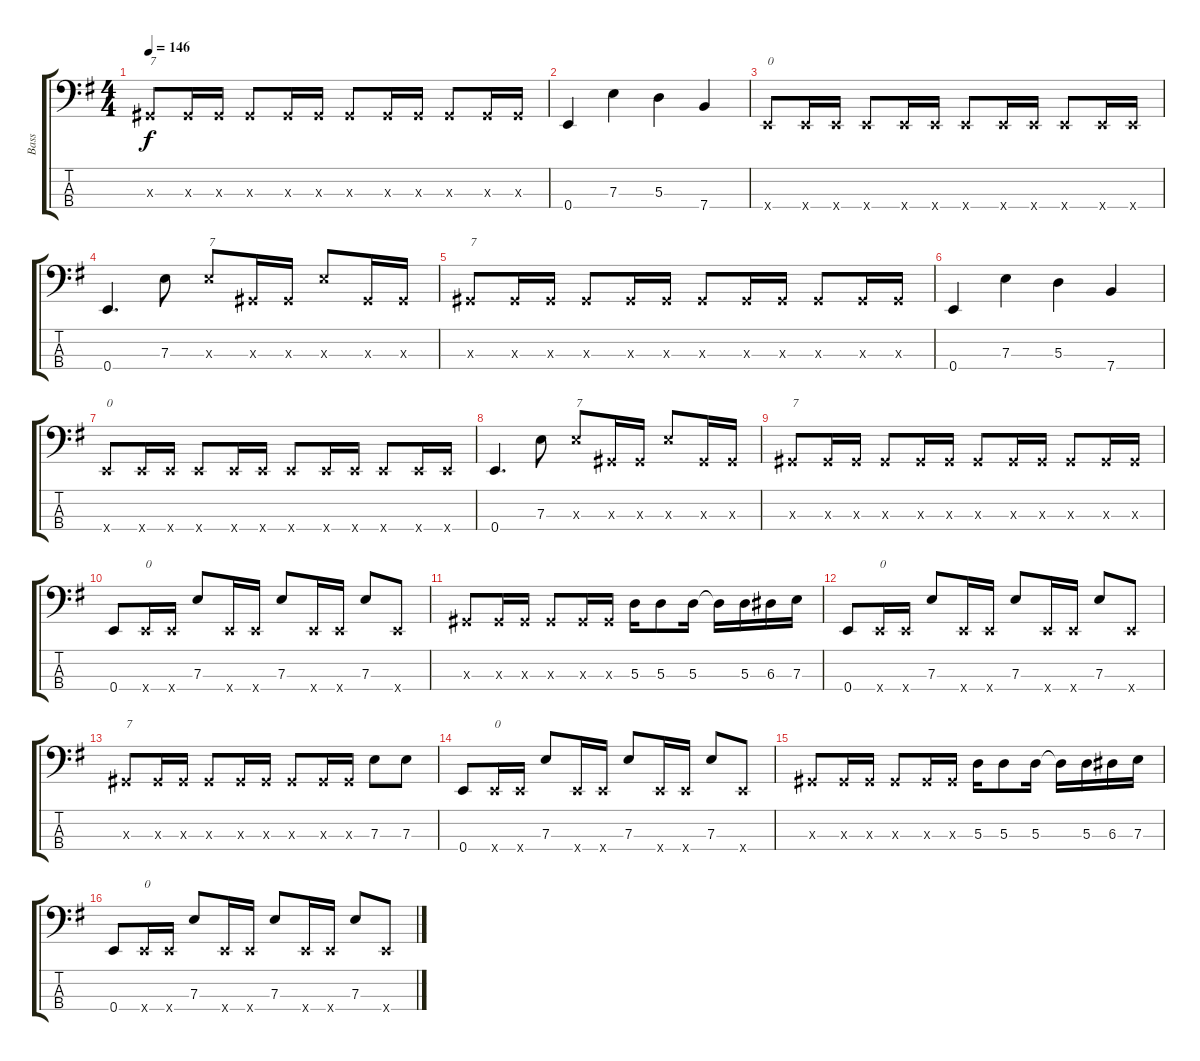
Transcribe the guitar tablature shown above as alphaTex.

\track ("Bass" "Bass") {instrument electricbassfinger}
\staff {score tabs}
\tuning (G2 D2 A1 E1) {hide}
\ts (4 4)
\tempo 146
\clef f4
\ks g
-1.3{x}.8{txt "7" dy f} -1.3{x}.16 -1.3{x}.16 -1.3{x}.8 -1.3{x}.16 -1.3{x}.16 -1.3{x}.8 -1.3{x}.16 -1.3{x}.16 -1.3{x}.8 -1.3{x}.16 -1.3{x}.16 |
0.4.4 7.3.4 5.3.4 7.4.4 |
0.4{x}.8{txt "0"} 0.4{x}.16 0.4{x}.16 0.4{x}.8 0.4{x}.16 0.4{x}.16 0.4{x}.8 0.4{x}.16 0.4{x}.16 0.4{x}.8 0.4{x}.16 0.4{x}.16 |
0.4.4{d} 7.3.8 7.3{x}.8{txt "7"} -1.3{x}.16 -1.3{x}.16 7.3{x}.8 -1.3{x}.16 -1.3{x}.16 |
-1.3{x}.8{txt "7"} -1.3{x}.16 -1.3{x}.16 -1.3{x}.8 -1.3{x}.16 -1.3{x}.16 -1.3{x}.8 -1.3{x}.16 -1.3{x}.16 -1.3{x}.8 -1.3{x}.16 -1.3{x}.16 |
0.4.4 7.3.4 5.3.4 7.4.4 |
0.4{x}.8{txt "0"} 0.4{x}.16 0.4{x}.16 0.4{x}.8 0.4{x}.16 0.4{x}.16 0.4{x}.8 0.4{x}.16 0.4{x}.16 0.4{x}.8 0.4{x}.16 0.4{x}.16 |
0.4.4{d} 7.3.8 7.3{x}.8{txt "7"} -1.3{x}.16 -1.3{x}.16 7.3{x}.8 -1.3{x}.16 -1.3{x}.16 |
-1.3{x}.8{txt "7"} -1.3{x}.16 -1.3{x}.16 -1.3{x}.8 -1.3{x}.16 -1.3{x}.16 -1.3{x}.8 -1.3{x}.16 -1.3{x}.16 -1.3{x}.8 -1.3{x}.16 -1.3{x}.16 |
0.4.8 0.4{x}.16{txt "0"} 0.4{x}.16 7.3.8 0.4{x}.16 0.4{x}.16 7.3.8 0.4{x}.16 0.4{x}.16 7.3.8 0.4{x}.8 |
-1.3{x}.8 -1.3{x}.16 -1.3{x}.16 -1.3{x}.8 -1.3{x}.16 -1.3{x}.16 5.3.16 5.3.8 5.3.16 5.3{t}.16 5.3.16 6.3.16 7.3.16 |
0.4.8 0.4{x}.16{txt "0"} 0.4{x}.16 7.3.8 0.4{x}.16 0.4{x}.16 7.3.8 0.4{x}.16 0.4{x}.16 7.3.8 0.4{x}.8 |
-1.3{x}.8{txt "7"} -1.3{x}.16 -1.3{x}.16 -1.3{x}.8 -1.3{x}.16 -1.3{x}.16 -1.3{x}.8 -1.3{x}.16 -1.3{x}.16 7.3.8 7.3.8 |
0.4.8 0.4{x}.16{txt "0"} 0.4{x}.16 7.3.8 0.4{x}.16 0.4{x}.16 7.3.8 0.4{x}.16 0.4{x}.16 7.3.8 0.4{x}.8 |
-1.3{x}.8 -1.3{x}.16 -1.3{x}.16 -1.3{x}.8 -1.3{x}.16 -1.3{x}.16 5.3.16 5.3.8 5.3.16 5.3{t}.16 5.3.16 6.3.16 7.3.16 |
0.4.8 0.4{x}.16{txt "0"} 0.4{x}.16 7.3.8 0.4{x}.16 0.4{x}.16 7.3.8 0.4{x}.16 0.4{x}.16 7.3.8 0.4{x}.8
